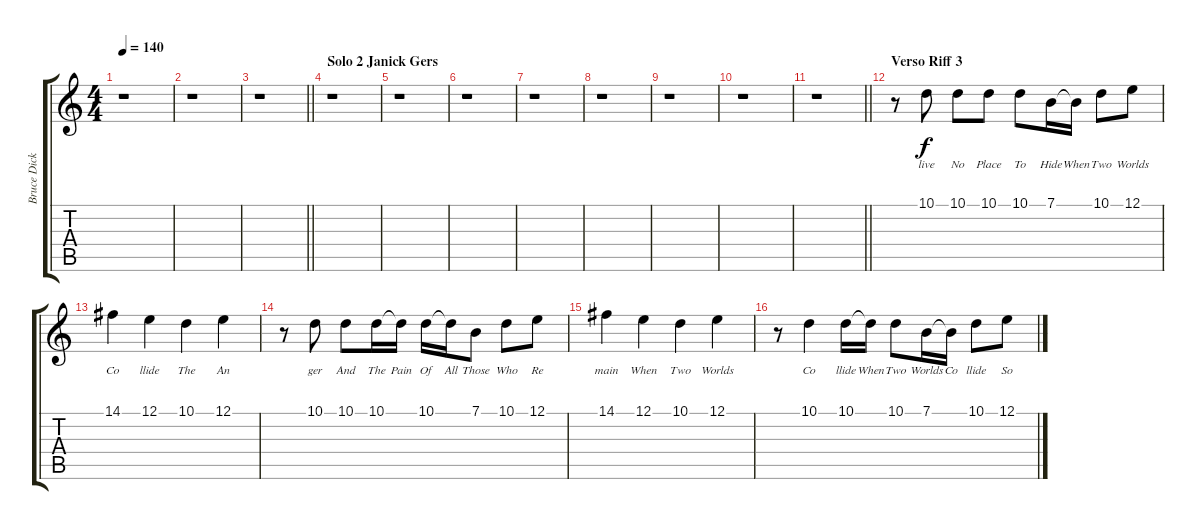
\track ("Bruce Dickinson" "Bruce Dick") {instrument lead2sawtooth}
\staff {score tabs}
\tuning (E4 B3 G3 D3 A2 E2) {hide}
\ts (4 4)
\tempo 140
\clef g2
\ks c
r.1{dy f} |
r.1 |
\barLineRight lightlight
r.1 |
\section ("" "Solo 2 Janick Gers")
r.1 |
r.1 |
r.1 |
r.1 |
r.1 |
r.1 |
r.1 |
\barLineRight lightlight
r.1 |
\section ("" "Verso Riff 3")
r.8 10.1.8{lyrics (0 "live") lyrics (1 "") lyrics (2 "") lyrics (3 "") lyrics (4 "")} 10.1.8{lyrics (0 "No") lyrics (1 "") lyrics (2 "") lyrics (3 "") lyrics (4 "")} 10.1.8{lyrics (0 "Place") lyrics (1 "") lyrics (2 "") lyrics (3 "") lyrics (4 "")} 10.1.8{lyrics (0 "To") lyrics (1 "") lyrics (2 "") lyrics (3 "") lyrics (4 "")} 7.1.16{lyrics (0 "Hide") lyrics (1 "") lyrics (2 "") lyrics (3 "") lyrics (4 "")} 7.1{t}.16{lyrics (0 "When") lyrics (1 "") lyrics (2 "") lyrics (3 "") lyrics (4 "")} 10.1.8{lyrics (0 "Two") lyrics (1 "") lyrics (2 "") lyrics (3 "") lyrics (4 "")} 12.1.8{lyrics (0 "Worlds") lyrics (1 "") lyrics (2 "") lyrics (3 "") lyrics (4 "")} |
14.1.4{lyrics (0 "Co") lyrics (1 "") lyrics (2 "") lyrics (3 "") lyrics (4 "")} 12.1.4{lyrics (0 "llide") lyrics (1 "") lyrics (2 "") lyrics (3 "") lyrics (4 "")} 10.1.4{lyrics (0 "The") lyrics (1 "") lyrics (2 "") lyrics (3 "") lyrics (4 "")} 12.1.4{lyrics (0 "An") lyrics (1 "") lyrics (2 "") lyrics (3 "") lyrics (4 "")} |
r.8 10.1.8{lyrics (0 "ger") lyrics (1 "") lyrics (2 "") lyrics (3 "") lyrics (4 "")} 10.1.8{lyrics (0 "And") lyrics (1 "") lyrics (2 "") lyrics (3 "") lyrics (4 "")} 10.1.16{lyrics (0 "The") lyrics (1 "") lyrics (2 "") lyrics (3 "") lyrics (4 "")} 10.1{t}.16{lyrics (0 "Pain") lyrics (1 "") lyrics (2 "") lyrics (3 "") lyrics (4 "")} 10.1.16{lyrics (0 "Of") lyrics (1 "") lyrics (2 "") lyrics (3 "") lyrics (4 "")} 10.1{t}.16{lyrics (0 "All") lyrics (1 "") lyrics (2 "") lyrics (3 "") lyrics (4 "")} 7.1.8{lyrics (0 "Those") lyrics (1 "") lyrics (2 "") lyrics (3 "") lyrics (4 "")} 10.1.8{lyrics (0 "Who") lyrics (1 "") lyrics (2 "") lyrics (3 "") lyrics (4 "")} 12.1.8{lyrics (0 "Re") lyrics (1 "") lyrics (2 "") lyrics (3 "") lyrics (4 "")} |
14.1.4{lyrics (0 "main") lyrics (1 "") lyrics (2 "") lyrics (3 "") lyrics (4 "")} 12.1.4{lyrics (0 "When") lyrics (1 "") lyrics (2 "") lyrics (3 "") lyrics (4 "")} 10.1.4{lyrics (0 "Two") lyrics (1 "") lyrics (2 "") lyrics (3 "") lyrics (4 "")} 12.1.4{lyrics (0 "Worlds") lyrics (1 "") lyrics (2 "") lyrics (3 "") lyrics (4 "")} |
r.8 10.1.4{lyrics (0 "Co") lyrics (1 "") lyrics (2 "") lyrics (3 "") lyrics (4 "")} 10.1.16{lyrics (0 "llide") lyrics (1 "") lyrics (2 "") lyrics (3 "") lyrics (4 "")} 10.1{t}.16{lyrics (0 "When") lyrics (1 "") lyrics (2 "") lyrics (3 "") lyrics (4 "")} 10.1.8{lyrics (0 "Two") lyrics (1 "") lyrics (2 "") lyrics (3 "") lyrics (4 "")} 7.1.16{lyrics (0 "Worlds") lyrics (1 "") lyrics (2 "") lyrics (3 "") lyrics (4 "")} 7.1{t}.16{lyrics (0 "Co") lyrics (1 "") lyrics (2 "") lyrics (3 "") lyrics (4 "")} 10.1.8{lyrics (0 "llide") lyrics (1 "") lyrics (2 "") lyrics (3 "") lyrics (4 "")} 12.1.8{lyrics (0 "So") lyrics (1 "") lyrics (2 "") lyrics (3 "") lyrics (4 "")}
